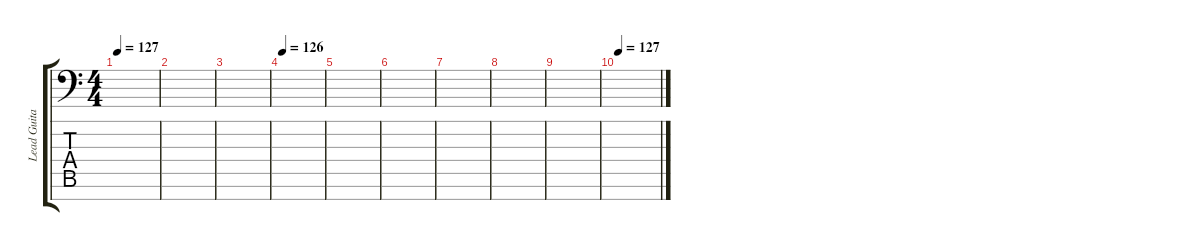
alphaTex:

\track ("Lead Guitar" "Lead Guita") {instrument overdrivenguitar}
\staff {score tabs}
\tuning (E4 B3 G3 D3 A2 E2 C-1) {hide}
\ts (4 4)
\tempo 127
\clef f4
\ks c
|
|
|
\tempo 126
|
|
|
|
|
|
\tempo 127
